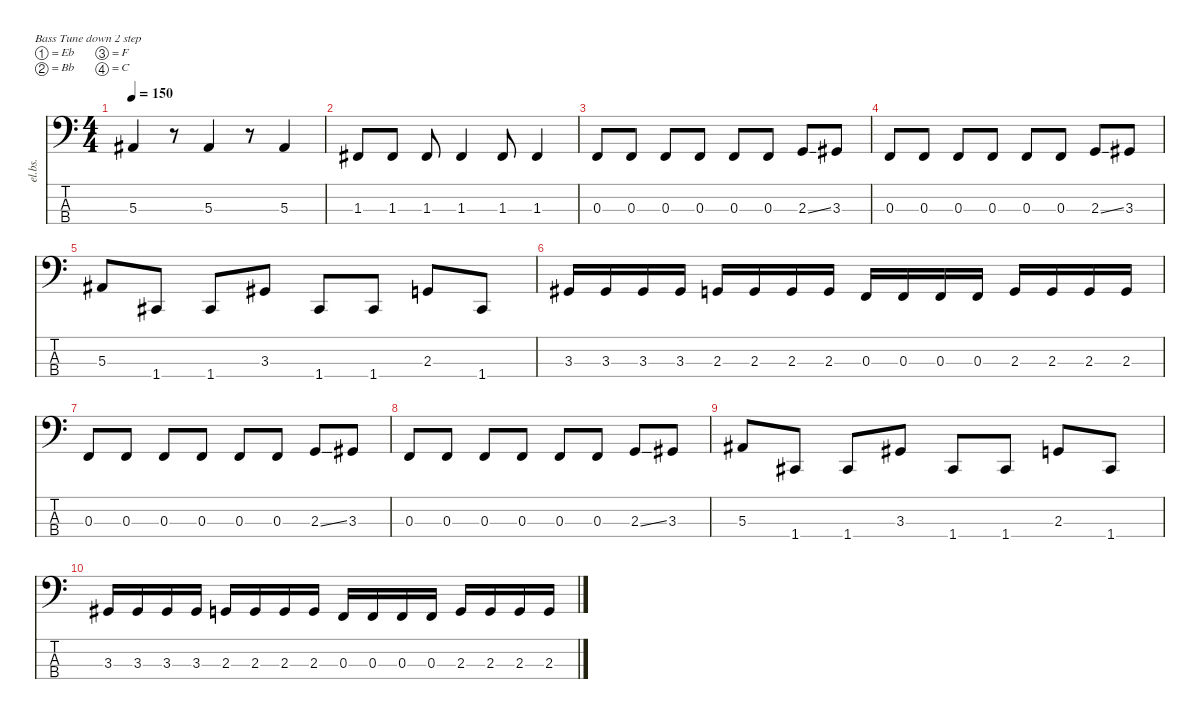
\defaultSystemsLayout 4
\hideDynamics
\bracketExtendMode nobrackets
\otherSystemsTrackNameOrientation horizontal
\track ("Bass" "el.bs.") {instrument slapbass1}
\staff {score tabs}
\tuning (Eb2 Bb1 F1 C1)
\ts (4 4)
\tempo 150
\clef f4
\ks c
5.3{acc #}.4{dy f beam Up} r.8{beam Up} 5.3{acc #}.4{beam Up} r.8{beam Up} 5.3{acc #}.4{beam Up} |
1.3{acc #}.8{beam Up} 1.3{acc #}.8{beam Up} 1.3{acc #}.8{beam Up} 1.3{acc #}.4{beam Up} 1.3{acc #}.8{beam Up} 1.3{acc #}.4{beam Up} |
0.3.8{beam Up} 0.3.8{beam Up} 0.3.8{beam Up} 0.3.8{beam Up} 0.3.8{beam Up} 0.3.8{beam Up} 2.3{ss}.8{beam Up} 3.3{acc #}.8{beam Up} |
0.3.8{beam Up} 0.3.8{beam Up} 0.3.8{beam Up} 0.3.8{beam Up} 0.3.8{beam Up} 0.3.8{beam Up} 2.3{ss}.8{beam Up} 3.3{acc #}.8{beam Up} |
5.3{acc #}.8{beam Up} 1.4{acc #}.8{beam Up} 1.4{acc #}.8{beam Up} 3.3{acc #}.8{beam Up} 1.4{acc #}.8{beam Up} 1.4{acc #}.8{beam Up} 2.3.8{beam Up} 1.4{acc #}.8{beam Up} |
3.3{acc #}.16{beam Up} 3.3{acc #}.16{beam Up} 3.3{acc #}.16{beam Up} 3.3{acc #}.16{beam Up} 2.3.16{beam Up} 2.3.16{beam Up} 2.3.16{beam Up} 2.3.16{beam Up} 0.3.16{beam Up} 0.3.16{beam Up} 0.3.16{beam Up} 0.3.16{beam Up} 2.3.16{beam Up} 2.3.16{beam Up} 2.3.16{beam Up} 2.3.16{beam Up} |
0.3.8{beam Up} 0.3.8{beam Up} 0.3.8{beam Up} 0.3.8{beam Up} 0.3.8{beam Up} 0.3.8{beam Up} 2.3{ss}.8{beam Up} 3.3{acc #}.8{beam Up} |
0.3.8{beam Up} 0.3.8{beam Up} 0.3.8{beam Up} 0.3.8{beam Up} 0.3.8{beam Up} 0.3.8{beam Up} 2.3{ss}.8{beam Up} 3.3{acc #}.8{beam Up} |
5.3{acc #}.8{beam Up} 1.4{acc #}.8{beam Up} 1.4{acc #}.8{beam Up} 3.3{acc #}.8{beam Up} 1.4{acc #}.8{beam Up} 1.4{acc #}.8{beam Up} 2.3.8{beam Up} 1.4{acc #}.8{beam Up} |
3.3{acc #}.16{beam Up} 3.3{acc #}.16{beam Up} 3.3{acc #}.16{beam Up} 3.3{acc #}.16{beam Up} 2.3.16{beam Up} 2.3.16{beam Up} 2.3.16{beam Up} 2.3.16{beam Up} 0.3.16{beam Up} 0.3.16{beam Up} 0.3.16{beam Up} 0.3.16{beam Up} 2.3.16{beam Up} 2.3.16{beam Up} 2.3.16{beam Up} 2.3.16{beam Up}
